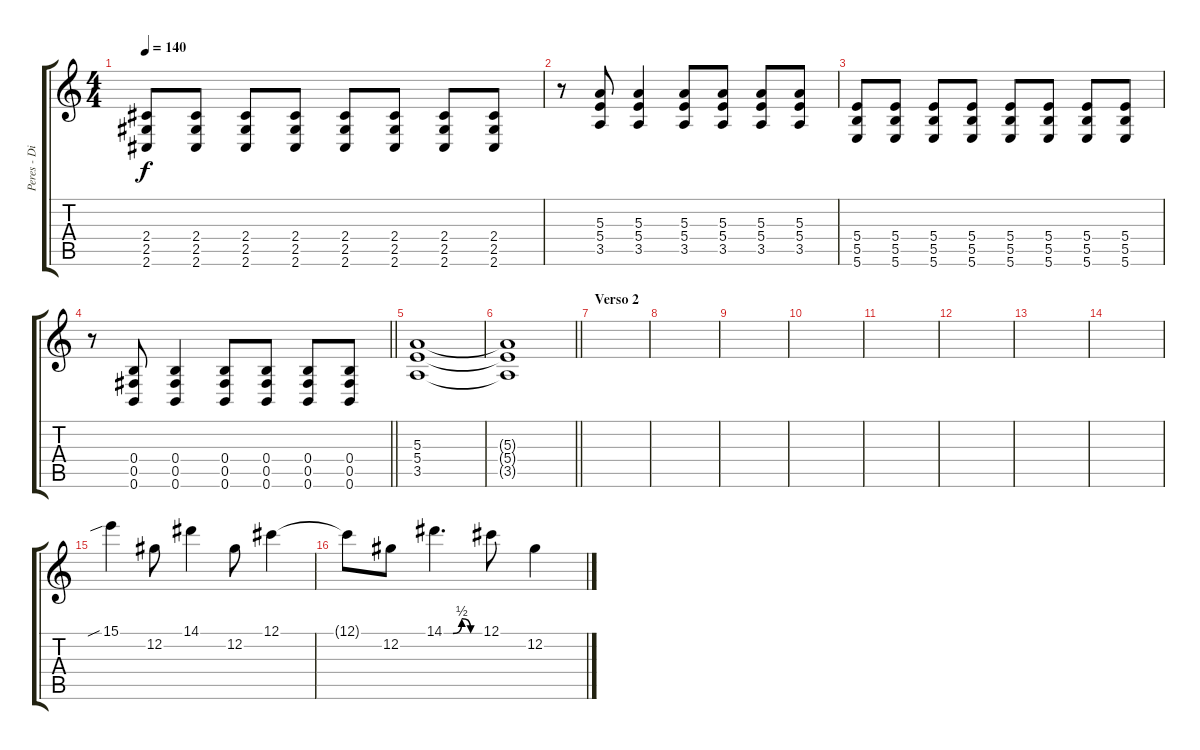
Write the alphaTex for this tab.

\track ("Peres - Distorção" "Peres - Di") {instrument distortionguitar}
\staff {score tabs}
\tuning (Db4 Ab3 E3 B2 Gb2 B1) {hide}
\ts (4 4)
\tempo 140
\clef g2
\ks c
(2.4 2.5 2.6).8{dy f} (2.4 2.5 2.6).8 (2.4 2.5 2.6).8 (2.4 2.5 2.6).8 (2.4 2.5 2.6).8 (2.4 2.5 2.6).8 (2.4 2.5 2.6).8 (2.4 2.5 2.6).8 |
r.8 (5.3 5.4 3.5).8 (5.3 5.4 3.5).4 (5.3 5.4 3.5).8 (5.3 5.4 3.5).8 (5.3 5.4 3.5).8 (5.3 5.4 3.5).8 |
(5.4 5.5 5.6).8 (5.4 5.5 5.6).8 (5.4 5.5 5.6).8 (5.4 5.5 5.6).8 (5.4 5.5 5.6).8 (5.4 5.5 5.6).8 (5.4 5.5 5.6).8 (5.4 5.5 5.6).8 |
\barLineRight lightlight
r.8 (0.4 0.5 0.6).8 (0.4 0.5 0.6).4 (0.4 0.5 0.6).8 (0.4 0.5 0.6).8 (0.4 0.5 0.6).8 (0.4 0.5 0.6).8 |
\section ("" "")
(5.3 5.4 3.5).1 |
\barLineRight lightlight
(5.3{t} 5.4{t} 3.5{t}).1 |
\section ("" "Verso 2")
|
|
|
|
|
|
|
|
15.1{sib}.4 12.2.8 14.1.4 12.2.8 12.1.4 |
12.1{t}.8 12.2.8 14.1{be (custom 0 0 15 0 30 2 45 0 60 0)}.4{d} 12.1.8 12.2.4
